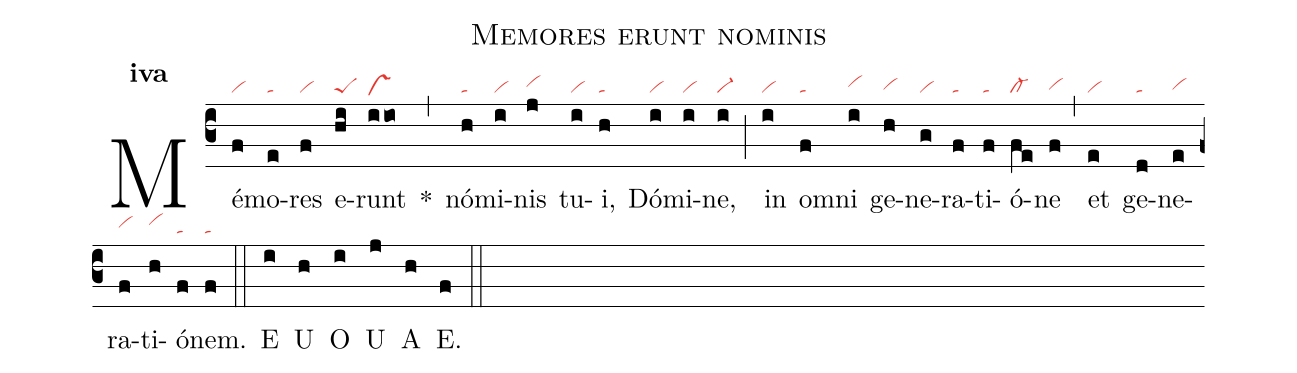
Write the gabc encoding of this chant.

name:Memores erunt nominis;
office-part:an;
mode:4a;
nabc-lines:1;
%%
initial-style: 0;
name: Memores erunt nominis;
mode: 4;
office-part: Antiphona;
annotation: Ant.;
annotation: iv A;
nabc-lines: 1;
%%
(c3) Mé(f|vi)mo(e|ta)res(f|vi) e(hi|peS)runt(iio|vshe) <sp>*</sp>(,) nó(h|ta)mi(i|vi)nis(j|vihh) tu(i|vi)i,(h|ta) Dó(i|vi)mi(i|vi)ne,(i|vi-) (;) in(i|vi) om(f|ta)ni(i|vihh) ge(h|vihg)ne(g|vi)ra(f|ta)ti(f|ta)ó(fe|cl-)ne(f|vihg) (,) et(e|vi) ge(d|ta)ne(e|vihg)ra(f|vihh)ti(h|vihi)ó(f|ta)nem.(f|ta) (::)
<eu>E(i) U(h) O(i) U(j) A(h) E.(f) </eu>(::)
